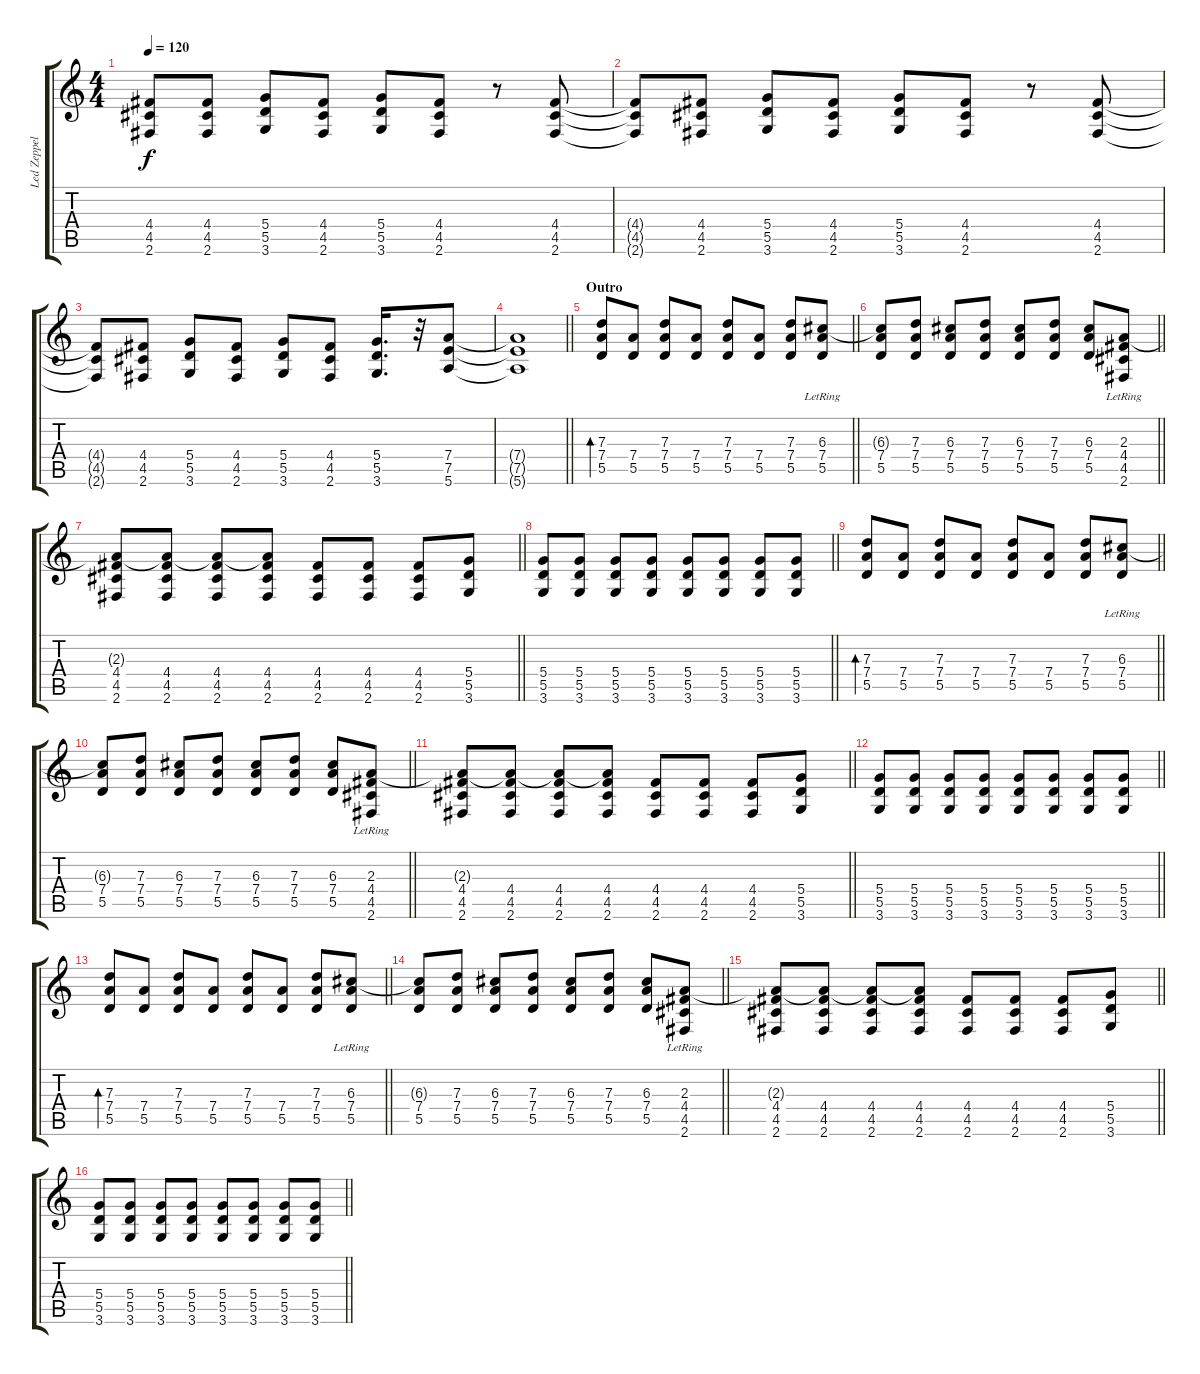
\track ("Led Zeppelin Tuyay(Overdriven)" "Led Zeppel") {instrument overdrivenguitar}
\staff {score tabs}
\tuning (E4 B3 G3 D3 A2 E2) {hide}
\ts (4 4)
\tempo 120
\clef g2
\ks c
(4.4{t} 4.5{t} 2.6{t}).8{dy f} (4.4 4.5 2.6).8 (5.4 5.5 3.6).8 (4.4 4.5 2.6).8 (5.4 5.5 3.6).8 (4.4 4.5 2.6).8 r.8 (4.4 4.5 2.6).8 |
(4.4{t} 4.5{t} 2.6{t}).8 (4.4 4.5 2.6).8 (5.4 5.5 3.6).8 (4.4 4.5 2.6).8 (5.4 5.5 3.6).8 (4.4 4.5 2.6).8 r.8 (4.4 4.5 2.6).8 |
(4.4{t} 4.5{t} 2.6{t}).8 (4.4 4.5 2.6).8 (5.4 5.5 3.6).8 (4.4 4.5 2.6).8 (5.4 5.5 3.6).8 (4.4 4.5 2.6).8 (5.4 5.5 3.6).16{d} r.32 (7.4 7.5 5.6).8 |
\barLineRight lightlight
(7.4{t} 7.5{t} 5.6{t}).1 |
\section ("" "Outro")
\barLineRight lightlight
(7.3 7.4 5.5).8{bd 60} (7.4 5.5).8 (7.3 7.4 5.5).8 (7.4 5.5).8 (7.3 7.4 5.5).8 (7.4 5.5).8 (7.3 7.4 5.5).8 (6.3{lr} 7.4 5.5).8 |
\barLineRight lightlight
(6.3{t} 7.4 5.5).8 (7.3 7.4 5.5).8 (6.3 7.4 5.5).8 (7.3 7.4 5.5).8 (6.3 7.4 5.5).8 (7.3 7.4 5.5).8 (6.3 7.4 5.5).8 (2.3{lr} 4.4 4.5 2.6).8 |
\barLineRight lightlight
(2.3{t} 4.4 4.5 2.6).8 (2.3{t} 4.4 4.5 2.6).8 (2.3{t} 4.4 4.5 2.6).8 (2.3{t} 4.4 4.5 2.6).8 (4.4 4.5 2.6).8 (4.4 4.5 2.6).8 (4.4 4.5 2.6).8 (5.4 5.5 3.6).8 |
\barLineRight lightlight
(5.4 5.5 3.6).8 (5.4 5.5 3.6).8 (5.4 5.5 3.6).8 (5.4 5.5 3.6).8 (5.4 5.5 3.6).8 (5.4 5.5 3.6).8 (5.4 5.5 3.6).8 (5.4 5.5 3.6).8 |
\barLineRight lightlight
(7.3 7.4 5.5).8{bd 60} (7.4 5.5).8 (7.3 7.4 5.5).8 (7.4 5.5).8 (7.3 7.4 5.5).8 (7.4 5.5).8 (7.3 7.4 5.5).8 (6.3{lr} 7.4 5.5).8 |
\barLineRight lightlight
(6.3{t} 7.4 5.5).8 (7.3 7.4 5.5).8 (6.3 7.4 5.5).8 (7.3 7.4 5.5).8 (6.3 7.4 5.5).8 (7.3 7.4 5.5).8 (6.3 7.4 5.5).8 (2.3{lr} 4.4 4.5 2.6).8 |
\barLineRight lightlight
(2.3{t} 4.4 4.5 2.6).8 (2.3{t} 4.4 4.5 2.6).8 (2.3{t} 4.4 4.5 2.6).8 (2.3{t} 4.4 4.5 2.6).8 (4.4 4.5 2.6).8 (4.4 4.5 2.6).8 (4.4 4.5 2.6).8 (5.4 5.5 3.6).8 |
\barLineRight lightlight
(5.4 5.5 3.6).8 (5.4 5.5 3.6).8 (5.4 5.5 3.6).8 (5.4 5.5 3.6).8 (5.4 5.5 3.6).8 (5.4 5.5 3.6).8 (5.4 5.5 3.6).8 (5.4 5.5 3.6).8 |
\barLineRight lightlight
(7.3 7.4 5.5).8{bd 60} (7.4 5.5).8 (7.3 7.4 5.5).8 (7.4 5.5).8 (7.3 7.4 5.5).8 (7.4 5.5).8 (7.3 7.4 5.5).8 (6.3{lr} 7.4 5.5).8 |
\barLineRight lightlight
(6.3{t} 7.4 5.5).8 (7.3 7.4 5.5).8 (6.3 7.4 5.5).8 (7.3 7.4 5.5).8 (6.3 7.4 5.5).8 (7.3 7.4 5.5).8 (6.3 7.4 5.5).8 (2.3{lr} 4.4 4.5 2.6).8 |
\barLineRight lightlight
(2.3{t} 4.4 4.5 2.6).8 (2.3{t} 4.4 4.5 2.6).8 (2.3{t} 4.4 4.5 2.6).8 (2.3{t} 4.4 4.5 2.6).8 (4.4 4.5 2.6).8 (4.4 4.5 2.6).8 (4.4 4.5 2.6).8 (5.4 5.5 3.6).8 |
\barLineRight lightlight
(5.4 5.5 3.6).8 (5.4 5.5 3.6).8 (5.4 5.5 3.6).8 (5.4 5.5 3.6).8 (5.4 5.5 3.6).8 (5.4 5.5 3.6).8 (5.4 5.5 3.6).8 (5.4 5.5 3.6).8
